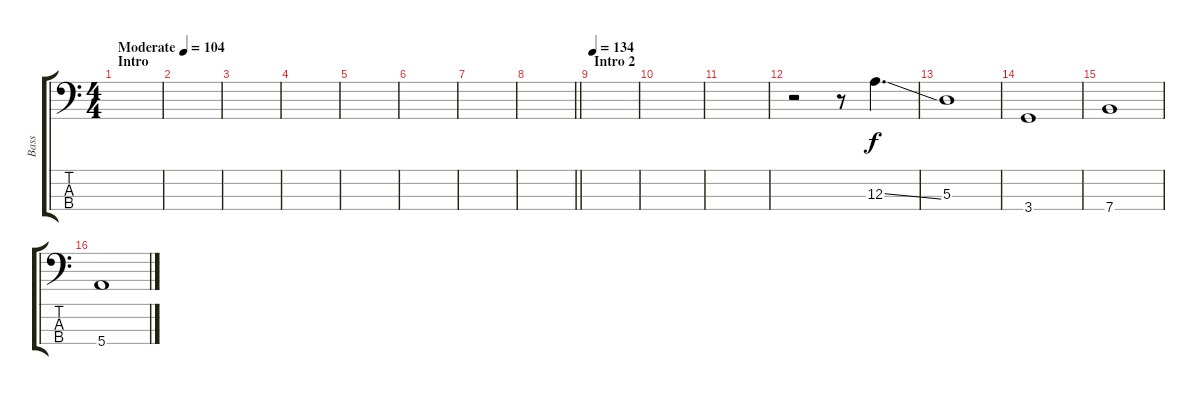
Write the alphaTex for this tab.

\track ("Bass" "Bass") {instrument electricbassfinger}
\staff {score tabs}
\tuning (G2 D2 A1 E1) {hide}
\ts (4 4)
\section ("" "Intro")
\tempo (104 "Moderate")
\clef f4
\ks c
|
|
|
|
|
|
|
\barLineRight lightlight
|
\section ("" "Intro 2")
\tempo 134
|
|
|
r.2 r.8 12.3{ss}.4{d} |
5.3.1 |
3.4.1 |
7.4.1 |
5.4.1
